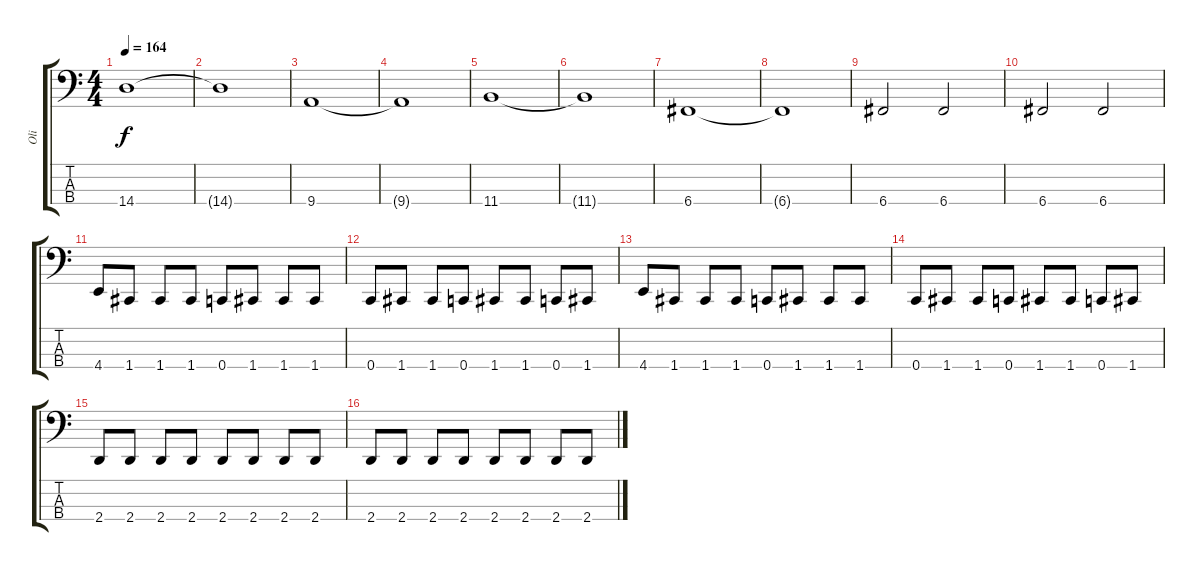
\track ("Oli" "Oli") {instrument electricbassfinger}
\staff {score tabs}
\tuning (F2 C2 G1 C1) {hide}
\ts (4 4)
\tempo 164
\clef f4
\ks c
14.4.1{dy f} |
14.4{t}.1 |
9.4.1 |
9.4{t}.1 |
11.4.1 |
11.4{t}.1 |
6.4.1 |
6.4{t}.1 |
6.4.2 6.4.2 |
6.4.2 6.4.2 |
4.4.8 1.4.8 1.4.8 1.4.8 0.4.8 1.4.8 1.4.8 1.4.8 |
0.4.8 1.4.8 1.4.8 0.4.8 1.4.8 1.4.8 0.4.8 1.4.8 |
4.4.8 1.4.8 1.4.8 1.4.8 0.4.8 1.4.8 1.4.8 1.4.8 |
0.4.8 1.4.8 1.4.8 0.4.8 1.4.8 1.4.8 0.4.8 1.4.8 |
2.4.8 2.4.8 2.4.8 2.4.8 2.4.8 2.4.8 2.4.8 2.4.8 |
2.4.8 2.4.8 2.4.8 2.4.8 2.4.8 2.4.8 2.4.8 2.4.8
